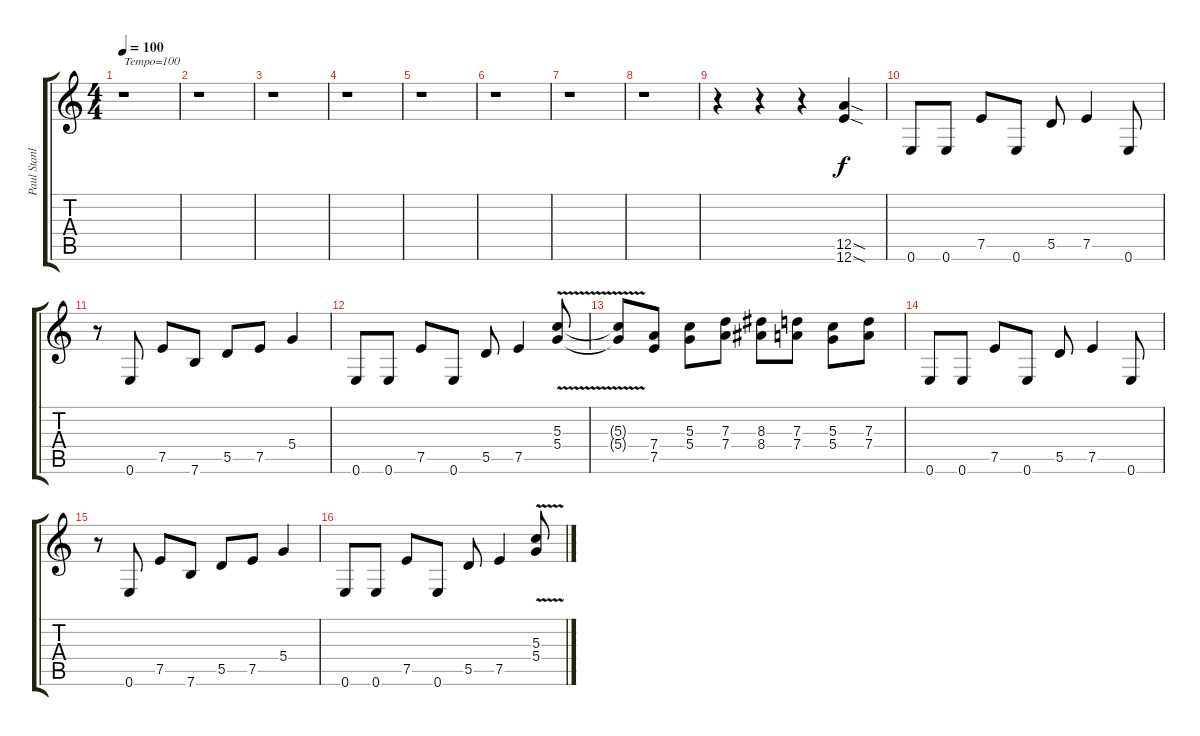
\track ("Paul Stanley" "Paul Stanl") {instrument distortionguitar}
\staff {score tabs}
\tuning (E4 B3 G3 D3 A2 E2) {hide}
\ts (4 4)
\tempo 100
\clef g2
\ks c
r.1{txt "Tempo=100" dy f instrument distortionguitar} |
r.1 |
r.1 |
r.1 |
r.1 |
r.1 |
r.1 |
r.1 |
r.4 r.4 r.4 (12.5{sod} 12.6{sod}).4 |
0.6.8 0.6.8 7.5.8 0.6.8 5.5.8 7.5.4 0.6.8 |
r.8 0.6.8 7.5.8 7.6.8 5.5.8 7.5.8 5.4.4 |
0.6.8 0.6.8 7.5.8 0.6.8 5.5.8 7.5.4 (5.3{v} 5.4{v}).8 |
(5.3{t} 5.4{t}).8 (7.4 7.5).8 (5.3 5.4).8 (7.3 7.4).8 (8.3 8.4).8 (7.3 7.4).8 (5.3 5.4).8 (7.3 7.4).8 |
0.6.8 0.6.8 7.5.8 0.6.8 5.5.8 7.5.4 0.6.8 |
r.8 0.6.8 7.5.8 7.6.8 5.5.8 7.5.8 5.4.4 |
0.6.8 0.6.8 7.5.8 0.6.8 5.5.8 7.5.4 (5.3{v} 5.4{v}).8
